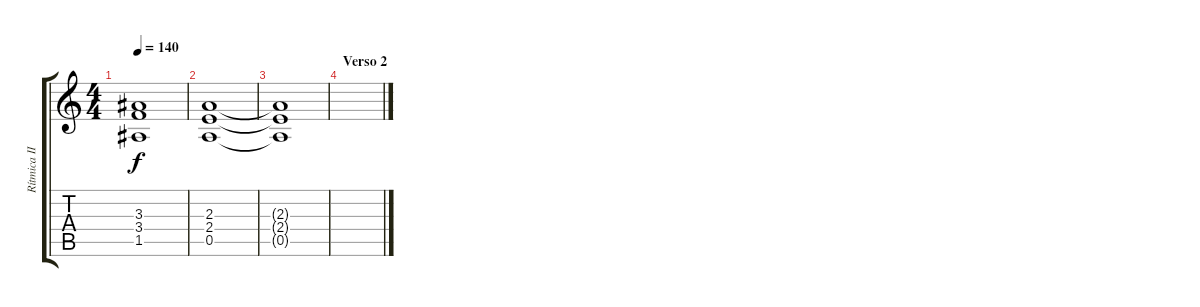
\track ("Rítmica II" "Rítmica II") {instrument distortionguitar}
\staff {score tabs}
\tuning (E4 B3 G3 D3 A2 E2) {hide}
\ts (4 4)
\tempo 140
\clef g2
\ks c
(3.3{t} 3.4{t} 1.5{t}).1{dy f} |
(2.3 2.4 0.5).1{volume 0} |
(2.3{t} 2.4{t} 0.5{t}).1 |
\section ("" "Verso 2")
